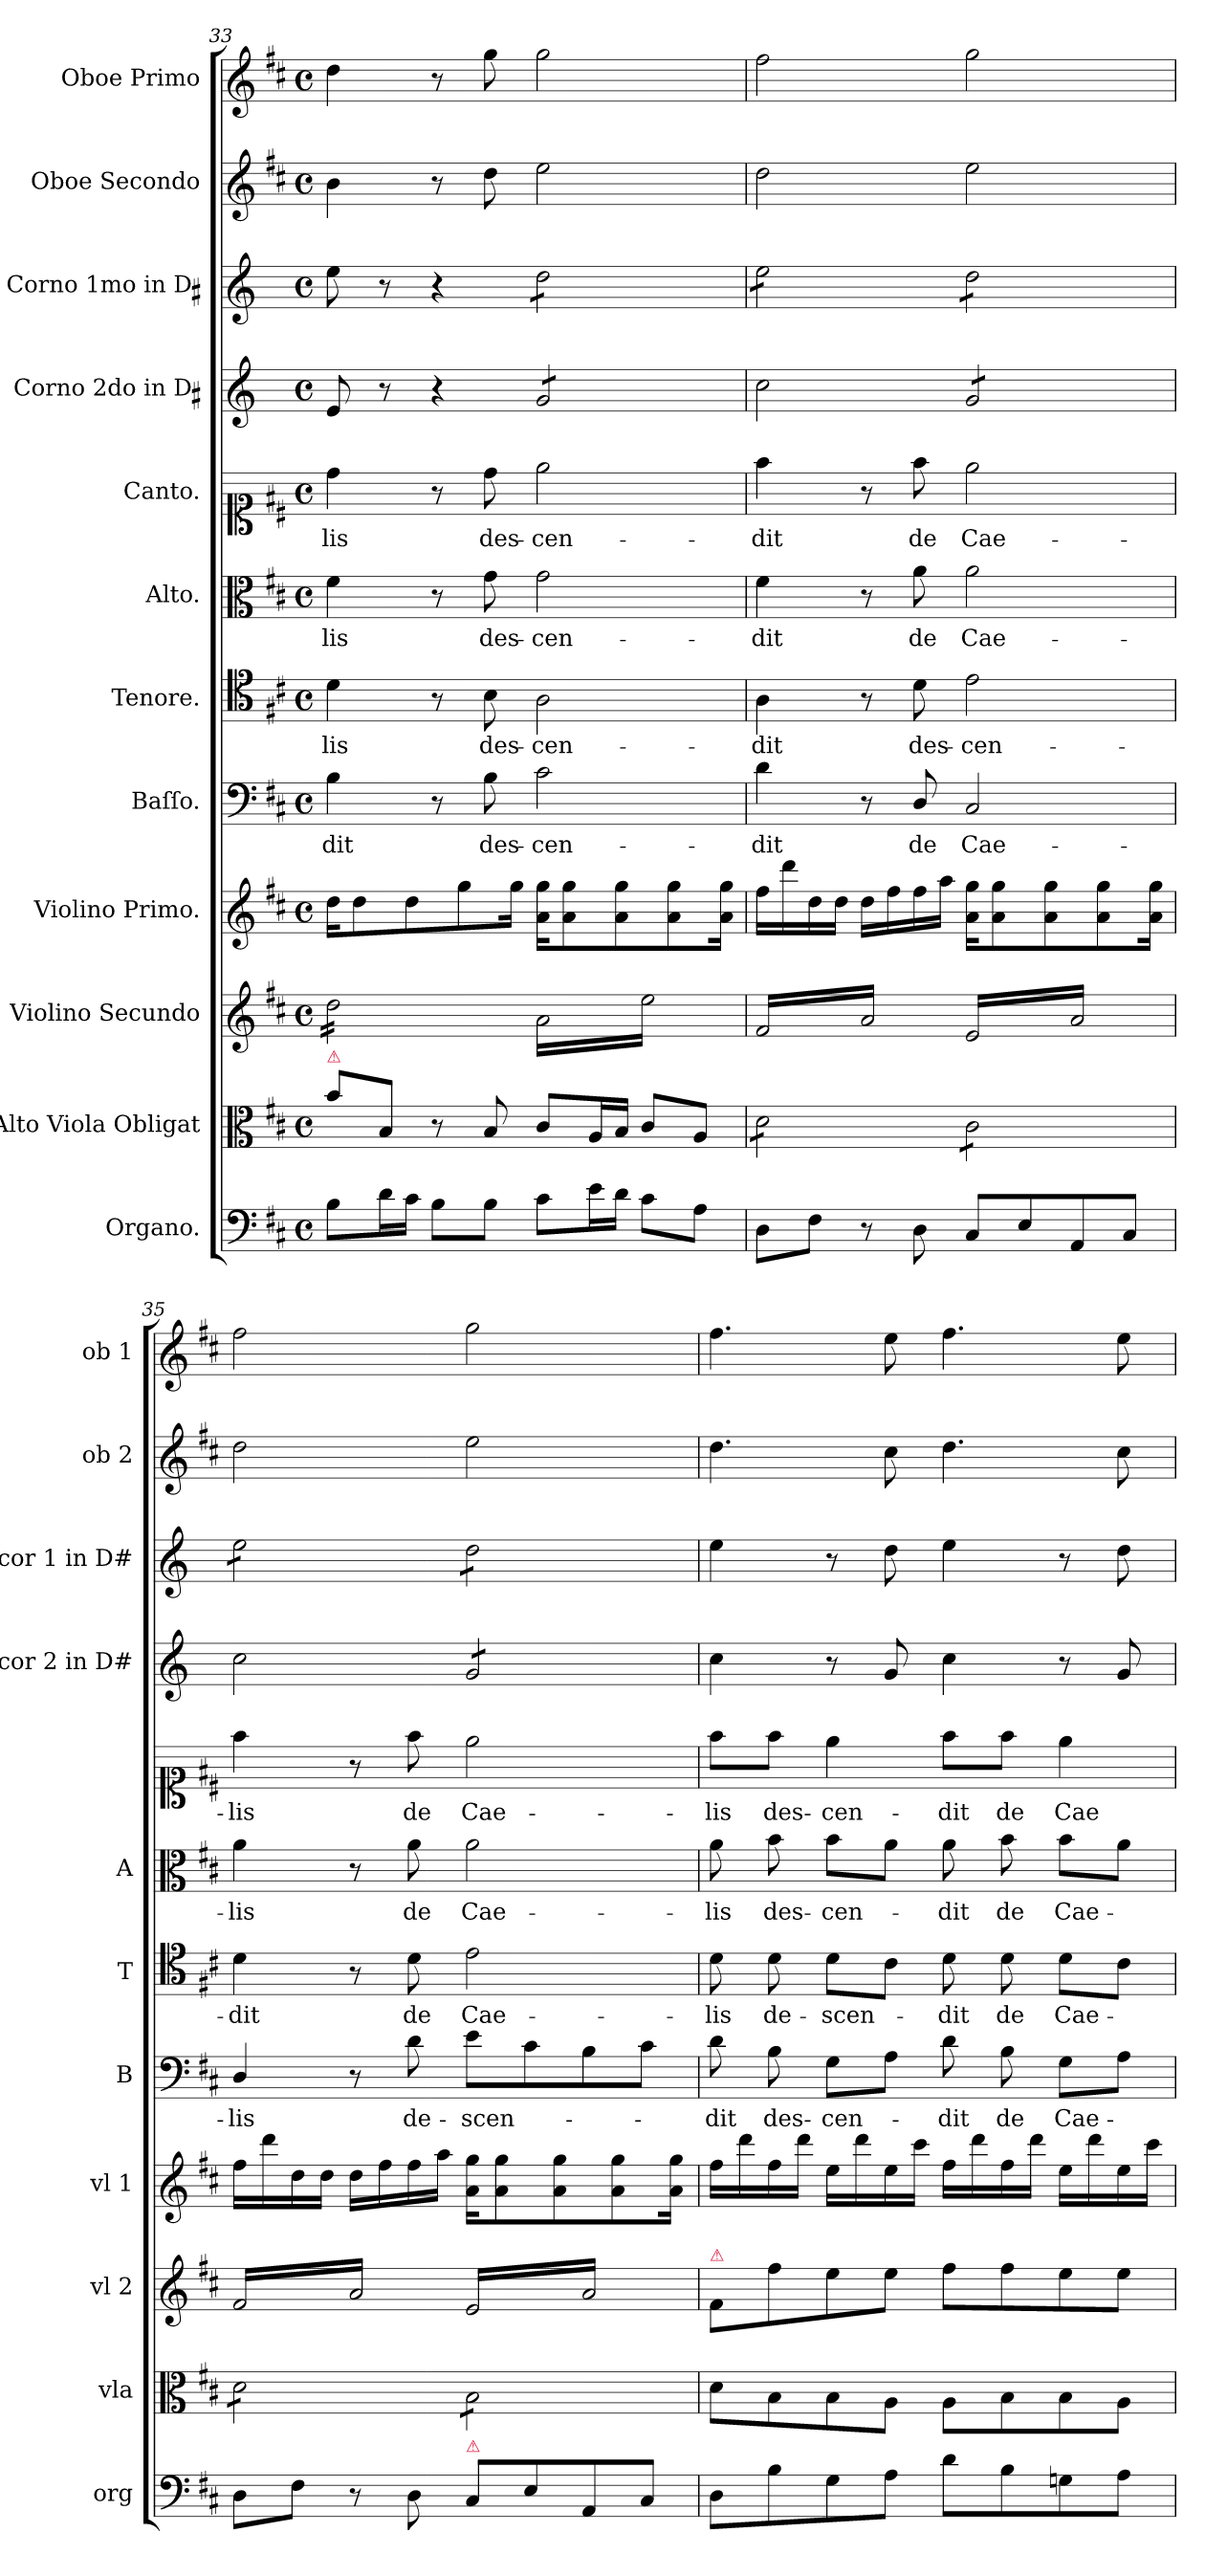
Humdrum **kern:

**kern	**kern	**kern	**kern	**kern	**text	**kern	**text	**kern	**text	**kern	**text	**kern	**kern	**kern	**kern
*part12	*part11	*part10	*part9	*part8	*part8	*part7	*part7	*part6	*part6	*part5	*part5	*part4	*part3	*part2	*part1
*staff12	*staff11	*staff10	*staff9	*staff8	*staff8	*staff7	*staff7	*staff6	*staff6	*staff5	*staff5	*staff4	*staff3	*staff2	*staff1
*I"Organo.	*I"Alto Viola Obligat	*I"Violino Secundo	*I"Violino Primo.	*I"Baſſo.	*	*I"Tenore.	*	*I"Alto.	*	*I"Canto.	*	*I"Corno 2do in D#	*I"Corno 1mo in D#	*I"Oboe Secondo	*I"Oboe Primo
*I'org	*I'vla	*I'vl 2	*I'vl 1	*I'B	*	*I'T	*	*I'A	*	*	*	*I'cor 2 in D#	*I'cor 1 in D#	*I'ob 2	*I'ob 1
*clefF4	*clefC3	*clefG2	*clefG2	*clefF4	*	*clefC4	*	*clefC3	*	*clefC1	*	*clefG2	*	*clefG2	*clefG2
*	*	*	*	*	*	*	*	*	*	*	*	*ITrd-1c-2	*ITrd-1c-2	*	*
*k[f#c#]	*k[f#c#]	*k[f#c#]	*k[f#c#]	*k[f#c#]	*	*k[f#c#]	*	*k[f#c#]	*	*k[f#c#]	*	*k[f#c#]	*k[f#c#]	*k[f#c#]	*k[f#c#]
*D:	*D:	*D:	*D:	*D:	*	*D:	*	*D:	*	*D:	*	*	*	*D:	*D:
*M4/4	*M4/4	*M4/4	*M4/4	*M4/4	*	*M4/4	*	*M4/4	*	*M4/4	*	*M4/4	*M4/4	*M4/4	*M4/4
*met(c)	*met(c)	*met(c)	*met(c)	*met(c)	*	*met(c)	*	*met(c)	*	*met(c)	*	*met(c)	*met(c)	*met(c)	*met(c)
=33	=33	=33	=33	=33	=33	=33	=33	=33	=33	=33	=33	=33	=33	=33	=33
!	!LO:TX:a:color=crimson:t=⚠	!	!	!	!	!	!	!	!	!	!	!	!	!	!
*	*	*tremolo	*	*	*	*	*	*	*	*	*	*	*	*	*
8B\L	8b\L	16dd\LL	16dd\KL	4B\	-dit	4d\	-lis	4f#\	-lis	4dd\	-lis	8f#/	8ff#\	4b\	4dd\
.	.	16dd\	8dd\	.	.	.	.	.	.	.	.	.	.	.	.
16d\L	8B/J	16dd\	.	.	.	.	.	.	.	.	.	8r	8r	.	.
16c#\JJ	.	16dd\	8dd\	.	.	.	.	.	.	.	.	.	.	.	.
8B\L	8r	16dd\	.	8r	.	8r	.	8r	.	8r	.	4r	4r	8r	8r
.	.	16dd\	8gg\	.	.	.	.	.	.	.	.	.	.	.	.
!	!	!	!	!	!LO:LY:i	!	!	!	!LO:LY:i	!	!	!	!	!	!
8B\J	8B/	16dd\	.	8B\	des-	8B\	des-	8g\	des-	8dd\	des-	.	.	8dd\	8gg\
.	.	16dd\JJ	16gg\Jk	.	.	.	.	.	.	.	.	.	.	.	.
!	!	!	!	!	!LO:LY:i	!	!	!	!LO:LY:i	!	!	!	!	!	!
*	*	*	*	*	*	*	*	*	*	*	*	*tremolo	*	*	*
*	*	*	*	*	*	*	*	*	*	*	*	*	*tremolo	*	*
8c#\L	8c#/L	16a\LL	16a\ 16gg\KL	2c#\	-cen-	2A\	-cen-	2g\	-cen-	2ee\	-cen-	8a/L	8ee\L	2ee\	2gg\
.	.	16ee\	8a\ 8gg\	.	.	.	.	.	.	.	.	.	.	.	.
16e\L	16A/L	16a\	.	.	.	.	.	.	.	.	.	8a/	8ee\	.	.
16d\JJ	16B/JJ	16ee\	8a\ 8gg\	.	.	.	.	.	.	.	.	.	.	.	.
8c#\L	8c#/L	16a\	.	.	.	.	.	.	.	.	.	8a/	8ee\	.	.
.	.	16ee\	8a\ 8gg\	.	.	.	.	.	.	.	.	.	.	.	.
8A\J	8A/J	16a\	.	.	.	.	.	.	.	.	.	8a/J	8ee\J	.	.
*	*	*	*	*	*	*	*	*	*	*	*	*Xtremolo	*	*	*
.	.	16ee\JJ	16a\ 16gg\Jk	.	.	.	.	.	.	.	.	.	.	.	.
=34	=34	=34	=34	=34	=34	=34	=34	=34	=34	=34	=34	=34	=34	=34	=34
!	!	!	!	!	!LO:LY:i	!	!	!	!LO:LY:i	!	!	!	!	!	!
*	*tremolo	*	*	*	*	*	*	*	*	*	*	*	*	*	*
8D\L	8d\L	16f#/LL	16ff#\LL	4d\	-dit	4A\	-dit	4f#\	-dit	4ff#\	-dit	2dd\	8ff#\L	2dd\	2ff#\
.	.	16a/	16ddd\	.	.	.	.	.	.	.	.	.	.	.	.
8F#\J	8d\	16f#/	16dd\	.	.	.	.	.	.	.	.	.	8ff#\	.	.
.	.	16a/	16dd\JJ	.	.	.	.	.	.	.	.	.	.	.	.
8r	8d\	16f#/	16dd\LL	8r	.	8r	.	8r	.	8r	.	.	8ff#\	.	.
.	.	16a/	16ff#\	.	.	.	.	.	.	.	.	.	.	.	.
!	!	!	!	!	!	!	!LO:LY:i	!	!	!	!	!	!	!	!
8D\	8d\J	16f#/	16ff#\	8D/	de	8d\	des-	8a\	de	8ff#\	de	.	8ff#\J	.	.
.	.	16a/JJ	16aa\JJ	.	.	.	.	.	.	.	.	.	.	.	.
!	!	!	!	!	!	!	!LO:LY:i	!	!	!	!	!	!	!	!
*	*	*	*	*	*	*	*	*	*	*	*	*tremolo	*	*	*
8C#/L	8c#\L	16e/LL	16a\ 16gg\KL	2C#/	Cae-	2e\	-cen-	2a\	Cae-	2ee\	Cae-	8a/L	8ee\L	2ee\	2gg\
.	.	16a/	8a\ 8gg\	.	.	.	.	.	.	.	.	.	.	.	.
8E/	8c#\	16e/	.	.	.	.	.	.	.	.	.	8a/	8ee\	.	.
.	.	16a/	8a\ 8gg\	.	.	.	.	.	.	.	.	.	.	.	.
8AA/	8c#\	16e/	.	.	.	.	.	.	.	.	.	8a/	8ee\	.	.
.	.	16a/	8a\ 8gg\	.	.	.	.	.	.	.	.	.	.	.	.
8C#/J	8c#\J	16e/	.	.	.	.	.	.	.	.	.	8a/J	8ee\J	.	.
*	*	*	*	*	*	*	*	*	*	*	*	*Xtremolo	*	*	*
.	.	16a/JJ	16a\ 16gg\Jk	.	.	.	.	.	.	.	.	.	.	.	.
=35	=35	=35	=35	=35	=35	=35	=35	=35	=35	=35	=35	=35	=35	=35	=35
!	!	!	!	!	!	!	!LO:LY:i	!	!	!	!	!	!	!	!
8D\L	8d\L	16f#/LL	16ff#\LL	4D/	-lis	4d\	-dit	4a\	-lis	4ff#\	-lis	2dd\	8ff#\L	2dd\	2ff#\
.	.	16a/	16ddd\	.	.	.	.	.	.	.	.	.	.	.	.
8F#\J	8d\	16f#/	16dd\	.	.	.	.	.	.	.	.	.	8ff#\	.	.
.	.	16a/	16dd\JJ	.	.	.	.	.	.	.	.	.	.	.	.
8r	8d\	16f#/	16dd\LL	8r	.	8r	.	8r	.	8r	.	.	8ff#\	.	.
.	.	16a/	16ff#\	.	.	.	.	.	.	.	.	.	.	.	.
8D\	8d\J	16f#/	16ff#\	8d\	de-	8d\	de	8a\	de	8ff#\	de	.	8ff#\J	.	.
.	.	16a/JJ	16aa\JJ	.	.	.	.	.	.	.	.	.	.	.	.
!LO:TX:a:color=crimson:t=⚠	!	!	!	!	!	!	!	!	!	!	!	!	!	!	!
*	*	*	*	*	*	*	*	*	*	*	*	*tremolo	*	*	*
8C#\L	8B\L	16e/LL	16a\ 16gg\KL	8e\L	-scen-	2e\	Cae-	2a\	Cae-	2ee\	Cae-	8a/L	8ee\L	2ee\	2gg\
.	.	16a/	8a\ 8gg\	.	.	.	.	.	.	.	.	.	.	.	.
8E\	8B\	16e/	.	8c#\	.	.	.	.	.	.	.	8a/	8ee\	.	.
.	.	16a/	8a\ 8gg\	.	.	.	.	.	.	.	.	.	.	.	.
8AA/	8B\	16e/	.	8B\	.	.	.	.	.	.	.	8a/	8ee\	.	.
.	.	16a/	8a\ 8gg\	.	.	.	.	.	.	.	.	.	.	.	.
8C#/J	8B\J	16e/	.	8c#\J	.	.	.	.	.	.	.	8a/J	8ee\J	.	.
*	*	*	*	*	*	*	*	*	*	*	*	*	*Xtremolo	*	*
*	*	*	*	*	*	*	*	*	*	*	*	*Xtremolo	*	*	*
*	*Xtremolo	*	*	*	*	*	*	*	*	*	*	*	*	*	*
.	.	16a/JJ	16a\ 16gg\Jk	.	.	.	.	.	.	.	.	.	.	.	.
*	*	*Xtremolo	*	*	*	*	*	*	*	*	*	*	*	*	*
=36	=36	=36	=36	=36	=36	=36	=36	=36	=36	=36	=36	=36	=36	=36	=36
!	!	!LO:TX:a:color=crimson:t=⚠	!	!	!	!	!	!	!	!	!	!	!	!	!
8D\L	8d\L	8f#/L	16ff#\LL	8d\	-dit	8d\	-lis	8a\	-lis	8ff#\L	-lis	4dd\	4ff#\	4.dd\	4.ff#\
.	.	.	16ddd\	.	.	.	.	.	.	.	.	.	.	.	.
8B\	8B\	8ff#\	16ff#\	8B\	des-	8d\	de-	8b\	des-	8ff#\J	des-	.	.	.	.
.	.	.	16ddd\JJ	.	.	.	.	.	.	.	.	.	.	.	.
8G\	8B\	8ee\	16ee\LL	8G\L	-cen-	8d\L	-scen-	8b\L	-cen-	4ee\	-cen-	8r	8r	.	.
.	.	.	16ddd\	.	.	.	.	.	.	.	.	.	.	.	.
8A\J	8A\J	8ee\J	16ee\	8A\J	.	8c#\J	.	8a\J	.	.	.	8a/	8ee\	8cc#\	8ee\
.	.	.	16ccc#\JJ	.	.	.	.	.	.	.	.	.	.	.	.
8d\L	8A\L	8ff#\L	16ff#\LL	8d\	-dit	8d\	-dit	8a\	-dit	8ff#\L	-dit	4dd\	4ff#\	4.dd\	4.ff#\
.	.	.	16ddd\	.	.	.	.	.	.	.	.	.	.	.	.
8B\	8B\	8ff#\	16ff#\	8B\	de	8d\	de	8b\	de	8ff#\J	de	.	.	.	.
.	.	.	16ddd\JJ	.	.	.	.	.	.	.	.	.	.	.	.
8Gn\	8B\	8ee\	16ee\LL	8G\L	Cae-	8d\L	Cae-	8b\L	Cae-	4ee\	Cae-	8r	8r	.	.
.	.	.	16ddd\	.	.	.	.	.	.	.	.	.	.	.	.
8A\J	8A\J	8ee\J	16ee\	8A\J	.	8c#\J	.	8a\J	.	.	.	8a/	8ee\	8cc#\	8ee\
.	.	.	16ccc#\JJ	.	.	.	.	.	.	.	.	.	.	.	.
=	=	=	=	=	=	=	=	=	=	=	=	=	=	=	=
*-	*-	*-	*-	*-	*-	*-	*-	*-	*-	*-	*-	*-	*-	*-	*-
